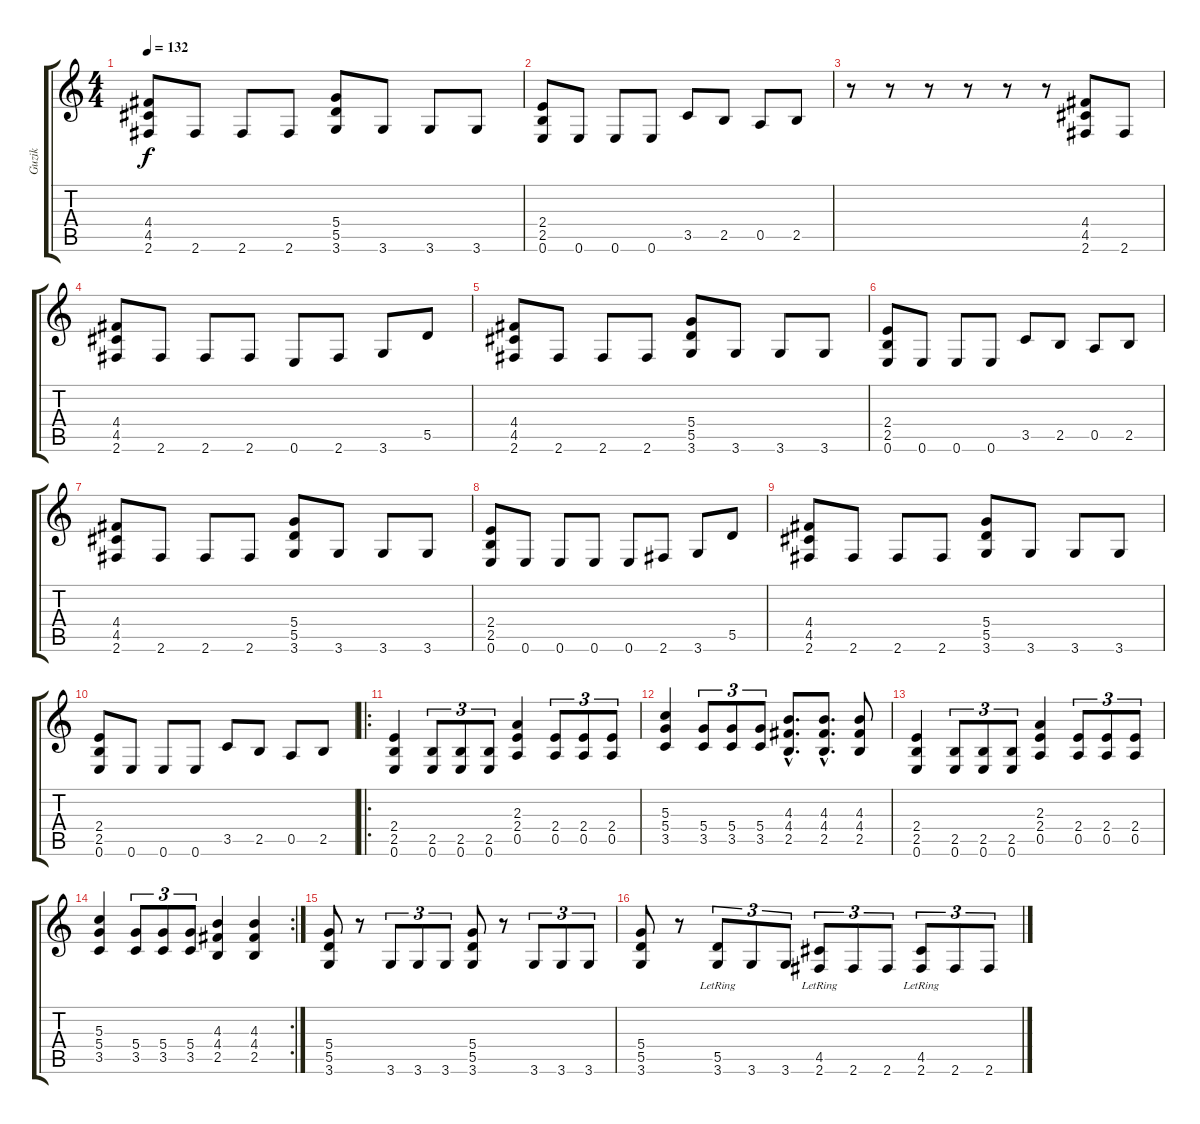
\track ("Guzik" "Guzik") {instrument distortionguitar}
\staff {score tabs}
\tuning (E4 B3 G3 D3 A2 E2) {hide}
\ts (4 4)
\tempo 132
\clef g2
\ks c
(4.4 4.5 2.6).8{dy f instrument distortionguitar} 2.6.8 2.6.8 2.6.8 (5.4 5.5 3.6).8 3.6.8 3.6.8 3.6.8 |
(2.4 2.5 0.6).8 0.6.8 0.6.8 0.6.8 3.5.8 2.5.8 0.5.8 2.5.8{instrument guitarharmonics} |
r.8{instrument distortionguitar} r.8 r.8 r.8 r.8 r.8 (4.4 4.5 2.6).8 2.6.8 |
(4.4 4.5 2.6).8{instrument distortionguitar} 2.6.8 2.6.8 2.6.8 0.6.8 2.6.8 3.6.8 5.5.8{instrument guitarharmonics} |
(4.4 4.5 2.6).8{instrument distortionguitar} 2.6.8 2.6.8 2.6.8 (5.4 5.5 3.6).8 3.6.8 3.6.8 3.6.8 |
(2.4 2.5 0.6).8 0.6.8 0.6.8 0.6.8 3.5.8 2.5.8 0.5.8 2.5.8{instrument guitarharmonics} |
(4.4 4.5 2.6).8{instrument distortionguitar} 2.6.8 2.6.8 2.6.8 (5.4 5.5 3.6).8 3.6.8 3.6.8 3.6.8 |
(2.4 2.5 0.6).8 0.6.8 0.6.8 0.6.8 0.6.8 2.6.8 3.6.8 5.5.8{instrument guitarharmonics} |
(4.4 4.5 2.6).8{instrument distortionguitar} 2.6.8 2.6.8 2.6.8 (5.4 5.5 3.6).8 3.6.8 3.6.8 3.6.8 |
(2.4 2.5 0.6).8 0.6.8 0.6.8 0.6.8 3.5.8 2.5.8 0.5.8 2.5.8{instrument guitarharmonics} |
\ro
(2.4 2.5 0.6).4{instrument distortionguitar} (2.5 0.6).8{tu (3 2)} (2.5 0.6).8{tu (3 2)} (2.5 0.6).8{tu (3 2)} (2.3 2.4 0.5).4 (2.4 0.5).8{tu (3 2)} (2.4 0.5).8{tu (3 2)} (2.4 0.5).8{tu (3 2)} |
(5.3 5.4 3.5).4 (5.4 3.5).8{tu (3 2)} (5.4 3.5).8{tu (3 2)} (5.4 3.5).8{tu (3 2)} (4.3{hac} 4.4{hac} 2.5{hac}).8{d} (4.3{hac} 4.4{hac} 2.5{hac}).8{d} (4.3 4.4 2.5).8 |
(2.4 2.5 0.6).4{instrument distortionguitar} (2.5 0.6).8{tu (3 2)} (2.5 0.6).8{tu (3 2)} (2.5 0.6).8{tu (3 2)} (2.3 2.4 0.5).4 (2.4 0.5).8{tu (3 2)} (2.4 0.5).8{tu (3 2)} (2.4 0.5).8{tu (3 2)} |
\rc 2
(5.3 5.4 3.5).4 (5.4 3.5).8{tu (3 2)} (5.4 3.5).8{tu (3 2)} (5.4 3.5).8{tu (3 2)} (4.3 4.4 2.5).4 (4.3 4.4 2.5).4 |
(5.4 5.5 3.6).8 r.8 3.6.8{tu (3 2)} 3.6.8{tu (3 2)} 3.6.8{tu (3 2)} (5.4 5.5 3.6).8 r.8 3.6.8{tu (3 2)} 3.6.8{tu (3 2)} 3.6.8{tu (3 2)} |
(5.4 5.5 3.6).8 r.8 (5.5{lr} 3.6).8{tu (3 2)} 3.6.8{tu (3 2)} 3.6.8{tu (3 2)} (4.5{lr} 2.6).8{tu (3 2)} 2.6.8{tu (3 2)} 2.6.8{tu (3 2)} (4.5{lr} 2.6).8{tu (3 2)} 2.6.8{tu (3 2)} 2.6.8{tu (3 2)}
